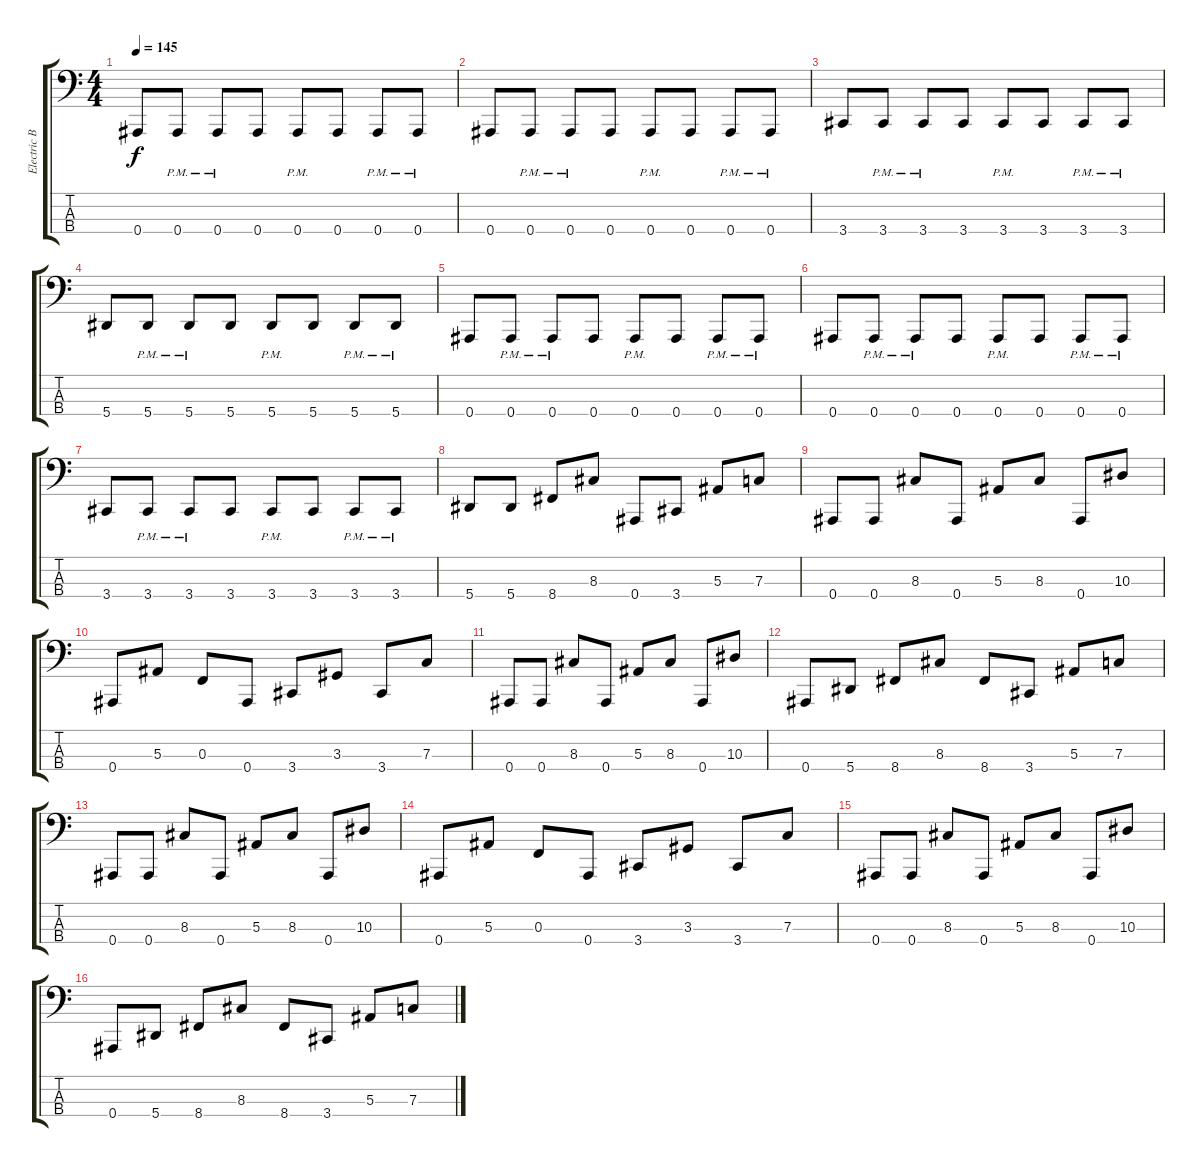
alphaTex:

\track ("Electric Bass" "Electric B") {instrument electricbassfinger}
\staff {score tabs}
\tuning (Eb2 Bb1 F1 Bb0) {hide}
\ts (4 4)
\tempo 145
\clef f4
\ks c
0.4.8{dy f} 0.4{pm}.8 0.4{pm}.8 0.4.8 0.4{pm}.8 0.4.8 0.4{pm}.8 0.4{pm}.8 |
0.4.8 0.4{pm}.8 0.4{pm}.8 0.4.8 0.4{pm}.8 0.4.8 0.4{pm}.8 0.4{pm}.8 |
3.4.8 3.4{pm}.8 3.4{pm}.8 3.4.8 3.4{pm}.8 3.4.8 3.4{pm}.8 3.4{pm}.8 |
5.4.8 5.4{pm}.8 5.4{pm}.8 5.4.8 5.4{pm}.8 5.4.8 5.4{pm}.8 5.4{pm}.8 |
0.4.8 0.4{pm}.8 0.4{pm}.8 0.4.8 0.4{pm}.8 0.4.8 0.4{pm}.8 0.4{pm}.8 |
0.4.8 0.4{pm}.8 0.4{pm}.8 0.4.8 0.4{pm}.8 0.4.8 0.4{pm}.8 0.4{pm}.8 |
3.4.8 3.4{pm}.8 3.4{pm}.8 3.4.8 3.4{pm}.8 3.4.8 3.4{pm}.8 3.4{pm}.8 |
5.4.8 5.4.8 8.4.8 8.3.8 0.4.8 3.4.8 5.3.8 7.3.8 |
0.4.8 0.4.8 8.3.8 0.4.8 5.3.8 8.3.8 0.4.8 10.3.8 |
0.4.8 5.3.8 0.3.8 0.4.8 3.4.8 3.3.8 3.4.8 7.3.8 |
0.4.8 0.4.8 8.3.8 0.4.8 5.3.8 8.3.8 0.4.8 10.3.8 |
0.4.8 5.4.8 8.4.8 8.3.8 8.4.8 3.4.8 5.3.8 7.3.8 |
0.4.8 0.4.8 8.3.8 0.4.8 5.3.8 8.3.8 0.4.8 10.3.8 |
0.4.8 5.3.8 0.3.8 0.4.8 3.4.8 3.3.8 3.4.8 7.3.8 |
0.4.8 0.4.8 8.3.8 0.4.8 5.3.8 8.3.8 0.4.8 10.3.8 |
0.4.8 5.4.8 8.4.8 8.3.8 8.4.8 3.4.8 5.3.8 7.3.8
